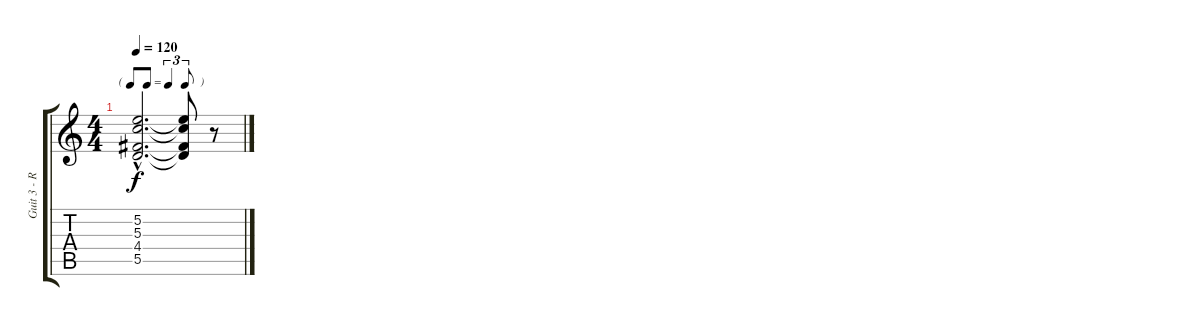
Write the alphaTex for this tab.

\track ("Guit 3 - Rythmique 1" "Guit 3 - R") {instrument overdrivenguitar}
\staff {score tabs}
\tuning (E4 B3 G3 D3 A2 E2) {hide}
\ts (4 4)
\tf triplet8th
\tempo 120
\clef g2
\ks c
(5.2{hac t} 5.3{hac t} 4.4{hac t} 5.5{hac t}).2{d dy f} (5.2{t} 5.3{t} 4.4{t} 5.5{t}).8 r.8
